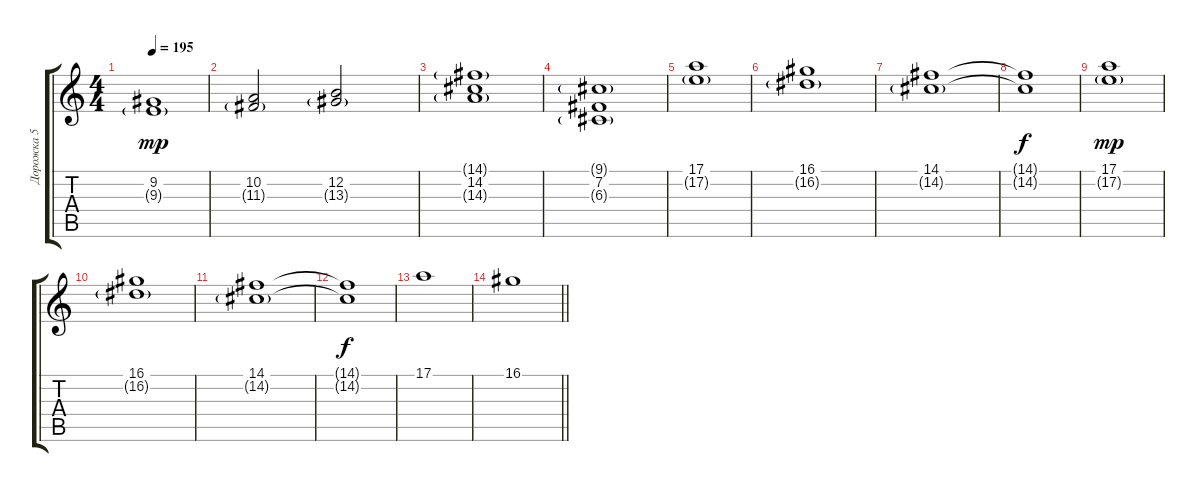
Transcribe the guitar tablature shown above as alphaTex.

\track ("Дорожка 5" "Дорожка 5") {instrument harmonica}
\staff {score tabs}
\tuning (E4 B3 G3 D3 A2 E2) {hide}
\ts (4 4)
\tempo 195
\clef g2
\ks c
(9.2 9.3{g}).1{dy mp} |
(10.2 11.3{g}).2 (12.2 13.3{g}).2 |
(14.1{g} 14.2 14.3{g}).1 |
(9.1{g} 7.2 6.3{g}).1 |
(17.1 17.2{g}).1 |
(16.1 16.2{g}).1 |
(14.1 14.2{g}).1 |
(14.1{t} 14.2{t}).1{dy f} |
(17.1 17.2{g}).1{dy mp} |
(16.1 16.2{g}).1 |
(14.1 14.2{g}).1 |
(14.1{t} 14.2{t}).1{dy f} |
17.1.1 |
\barLineRight lightlight
16.1.1
